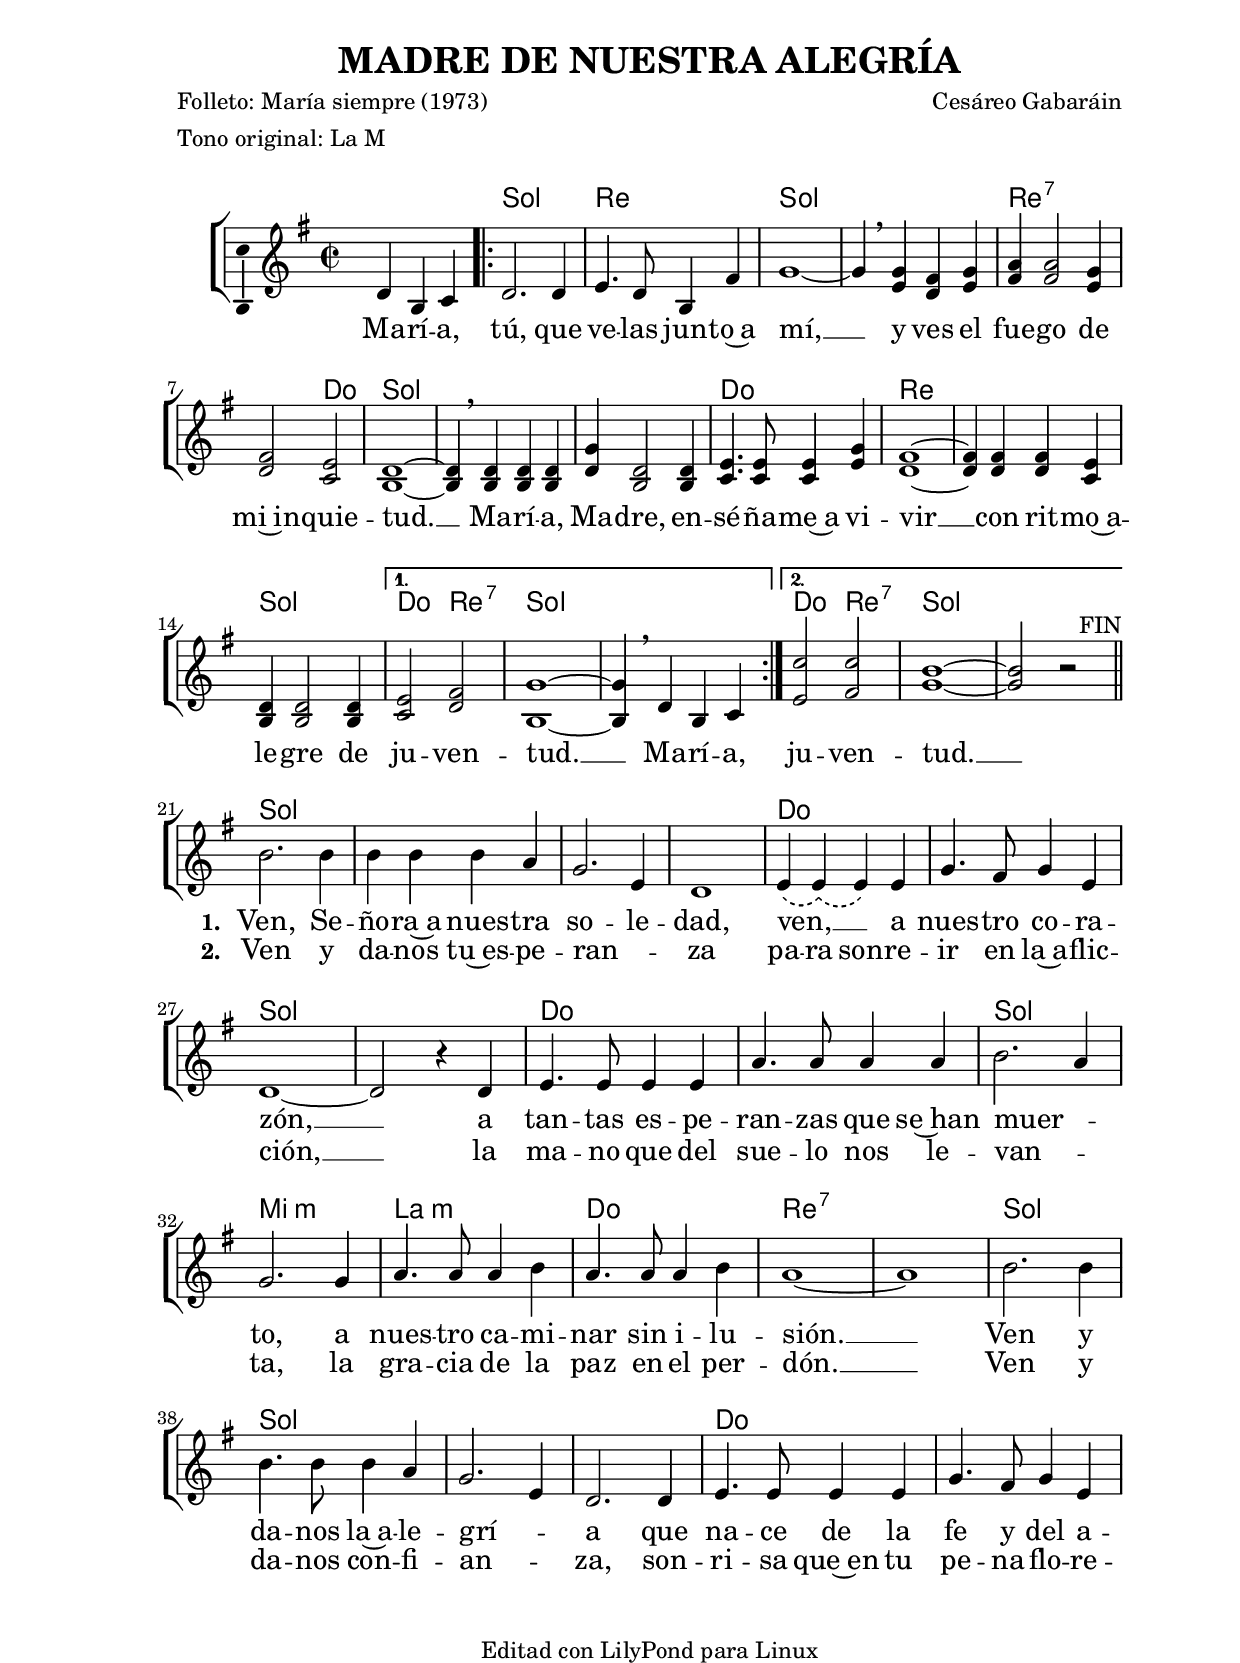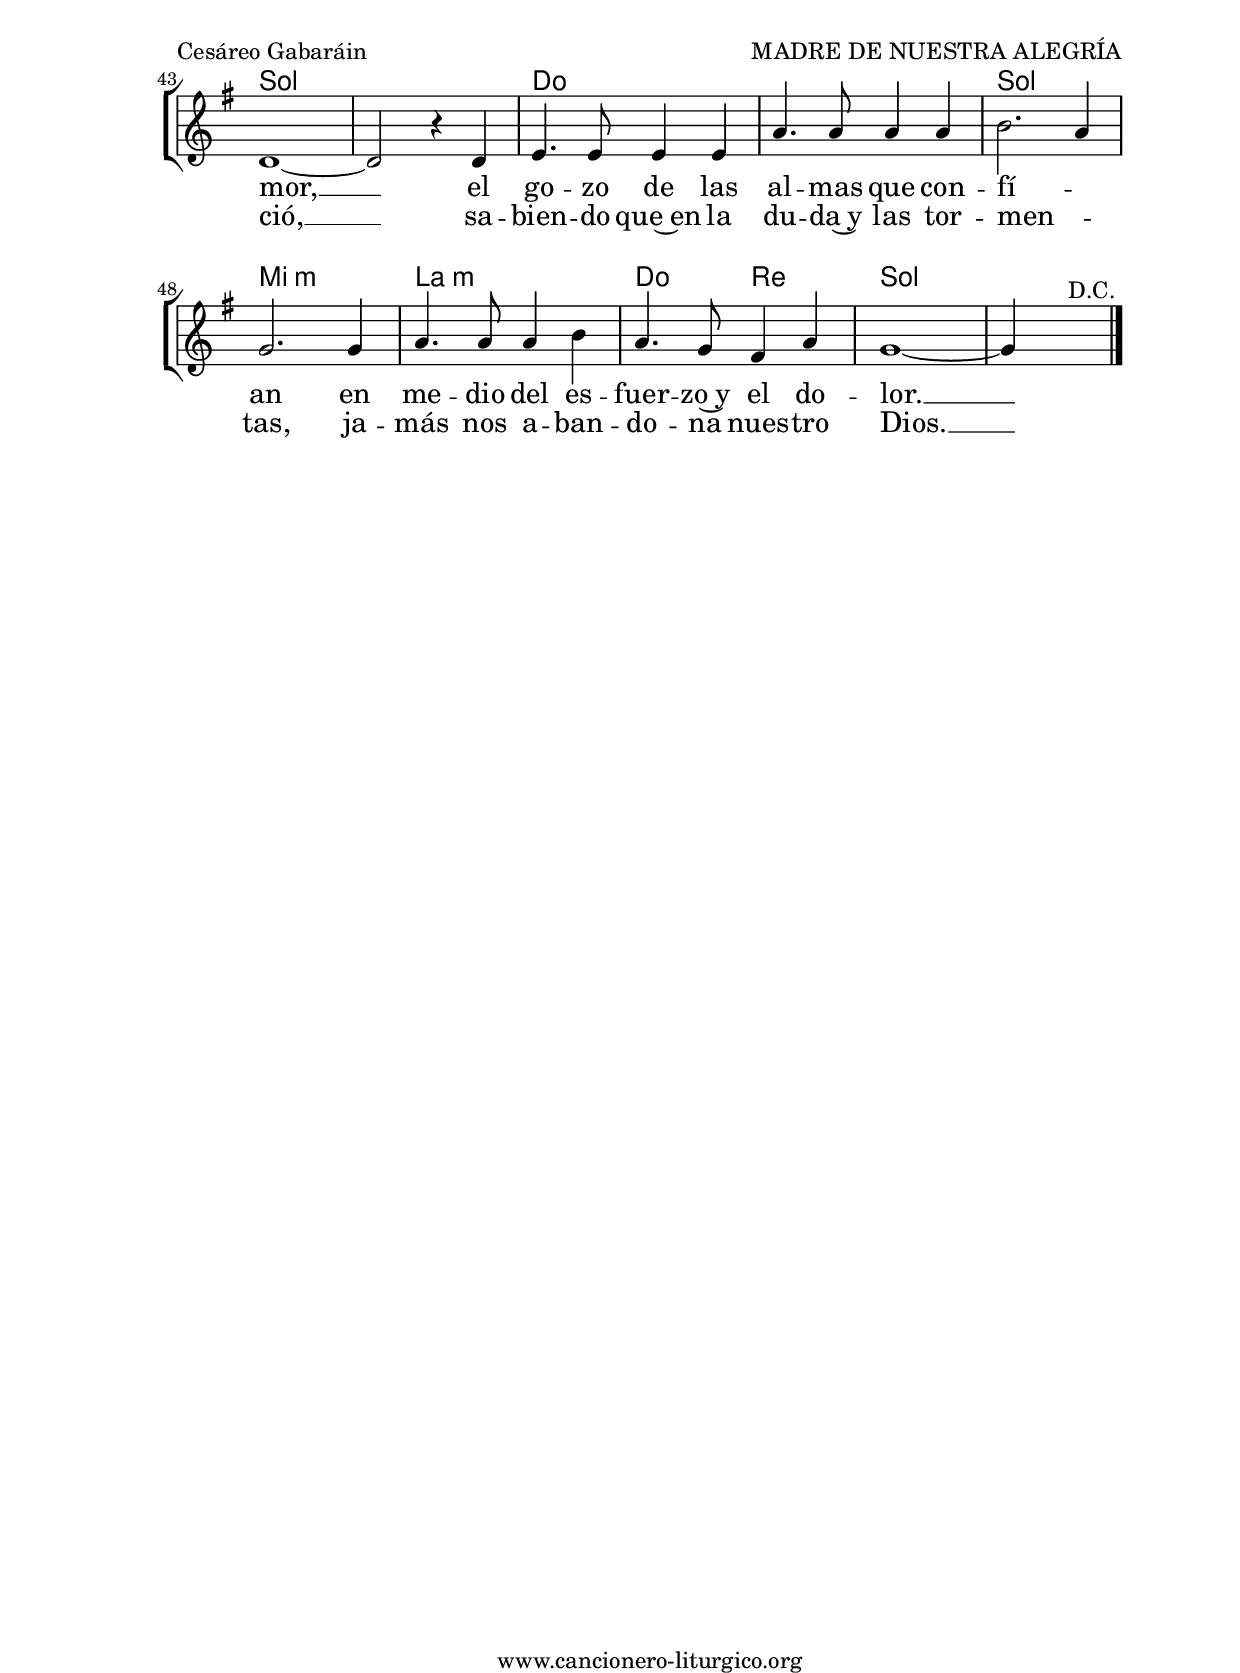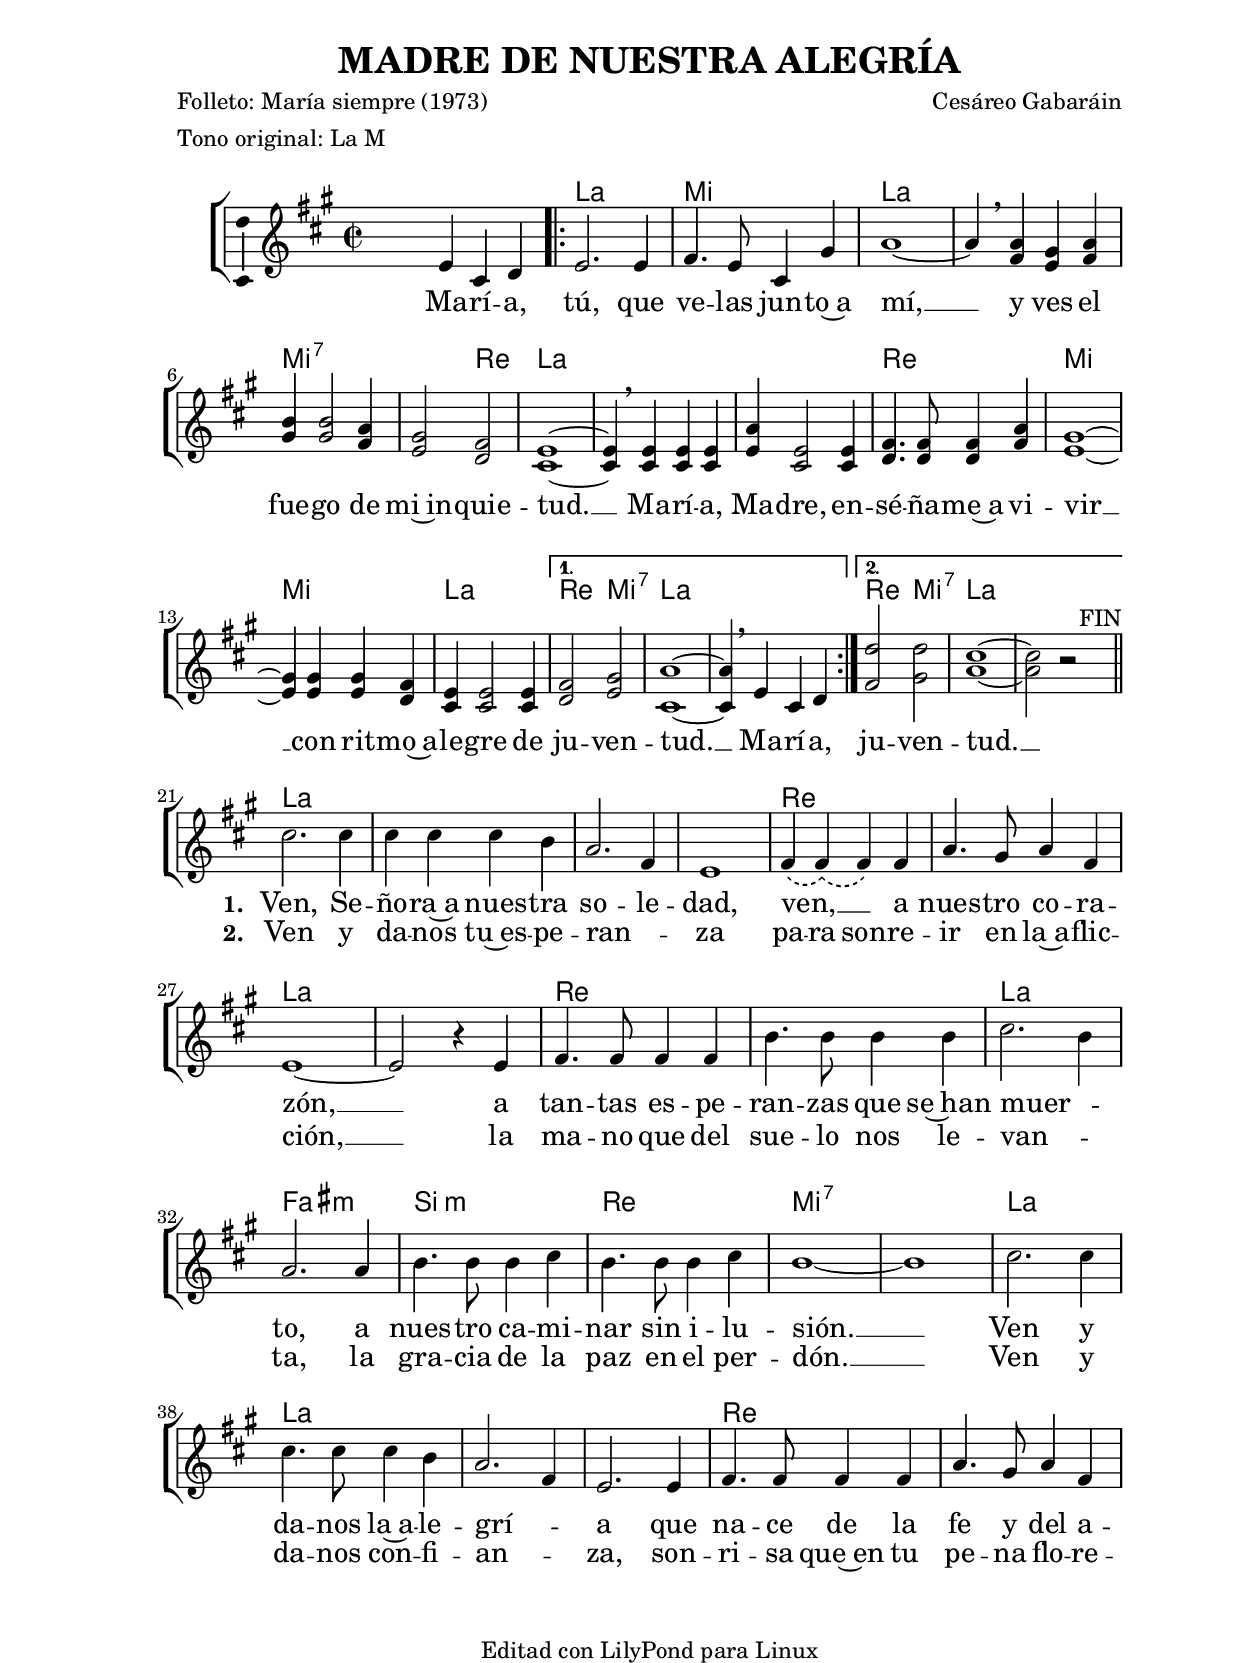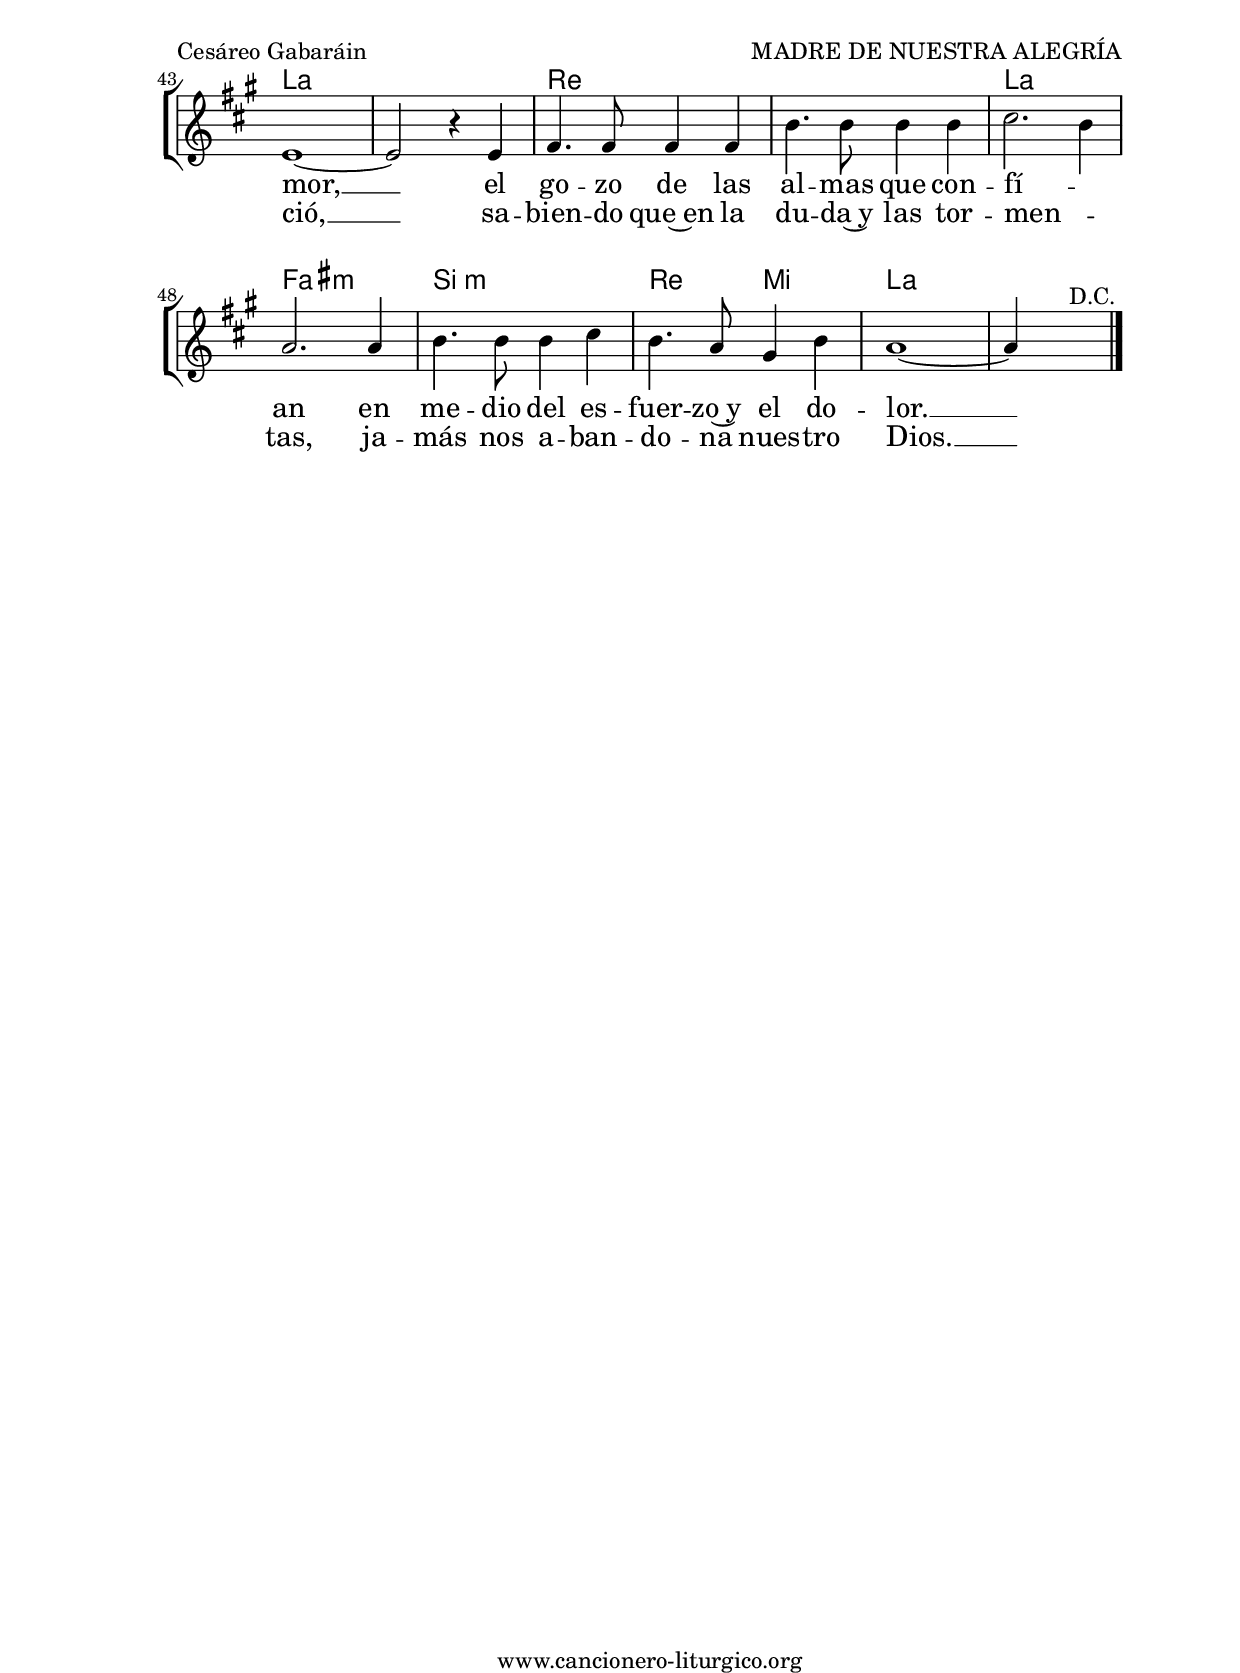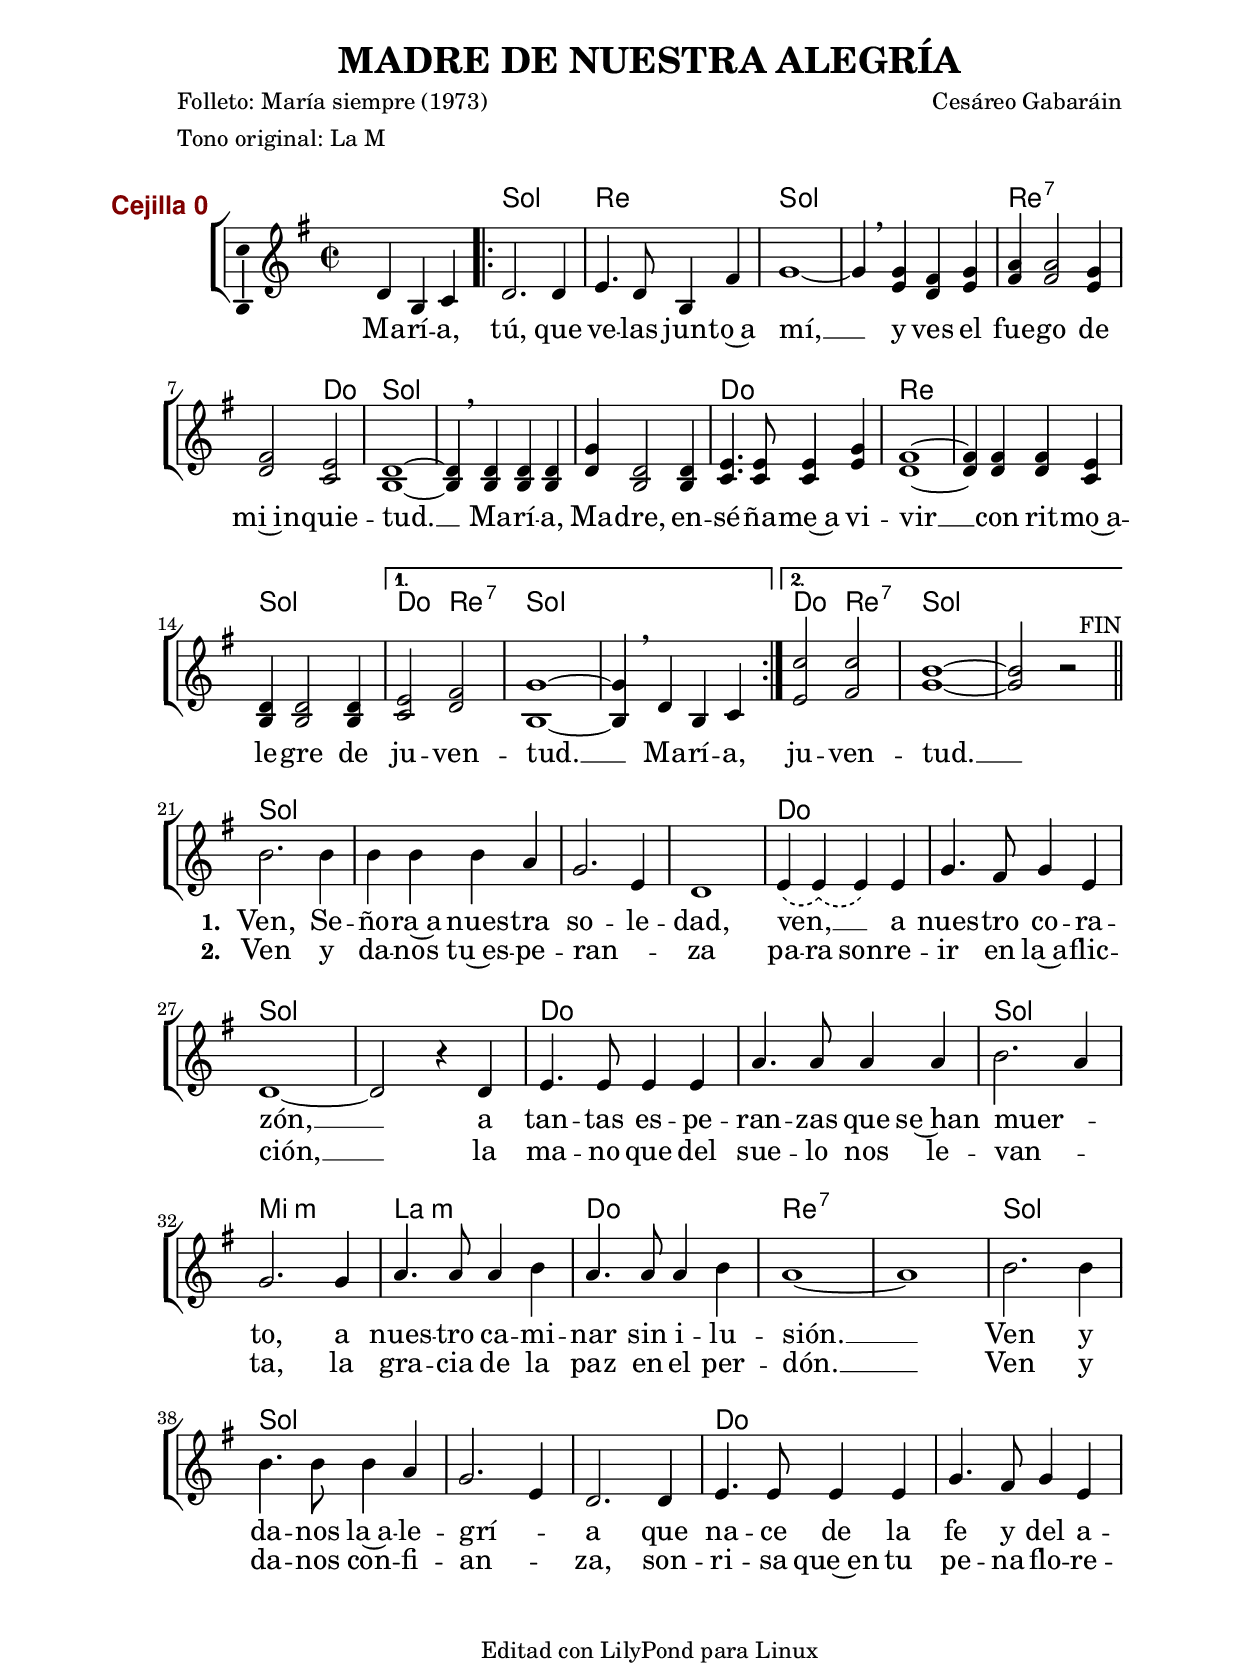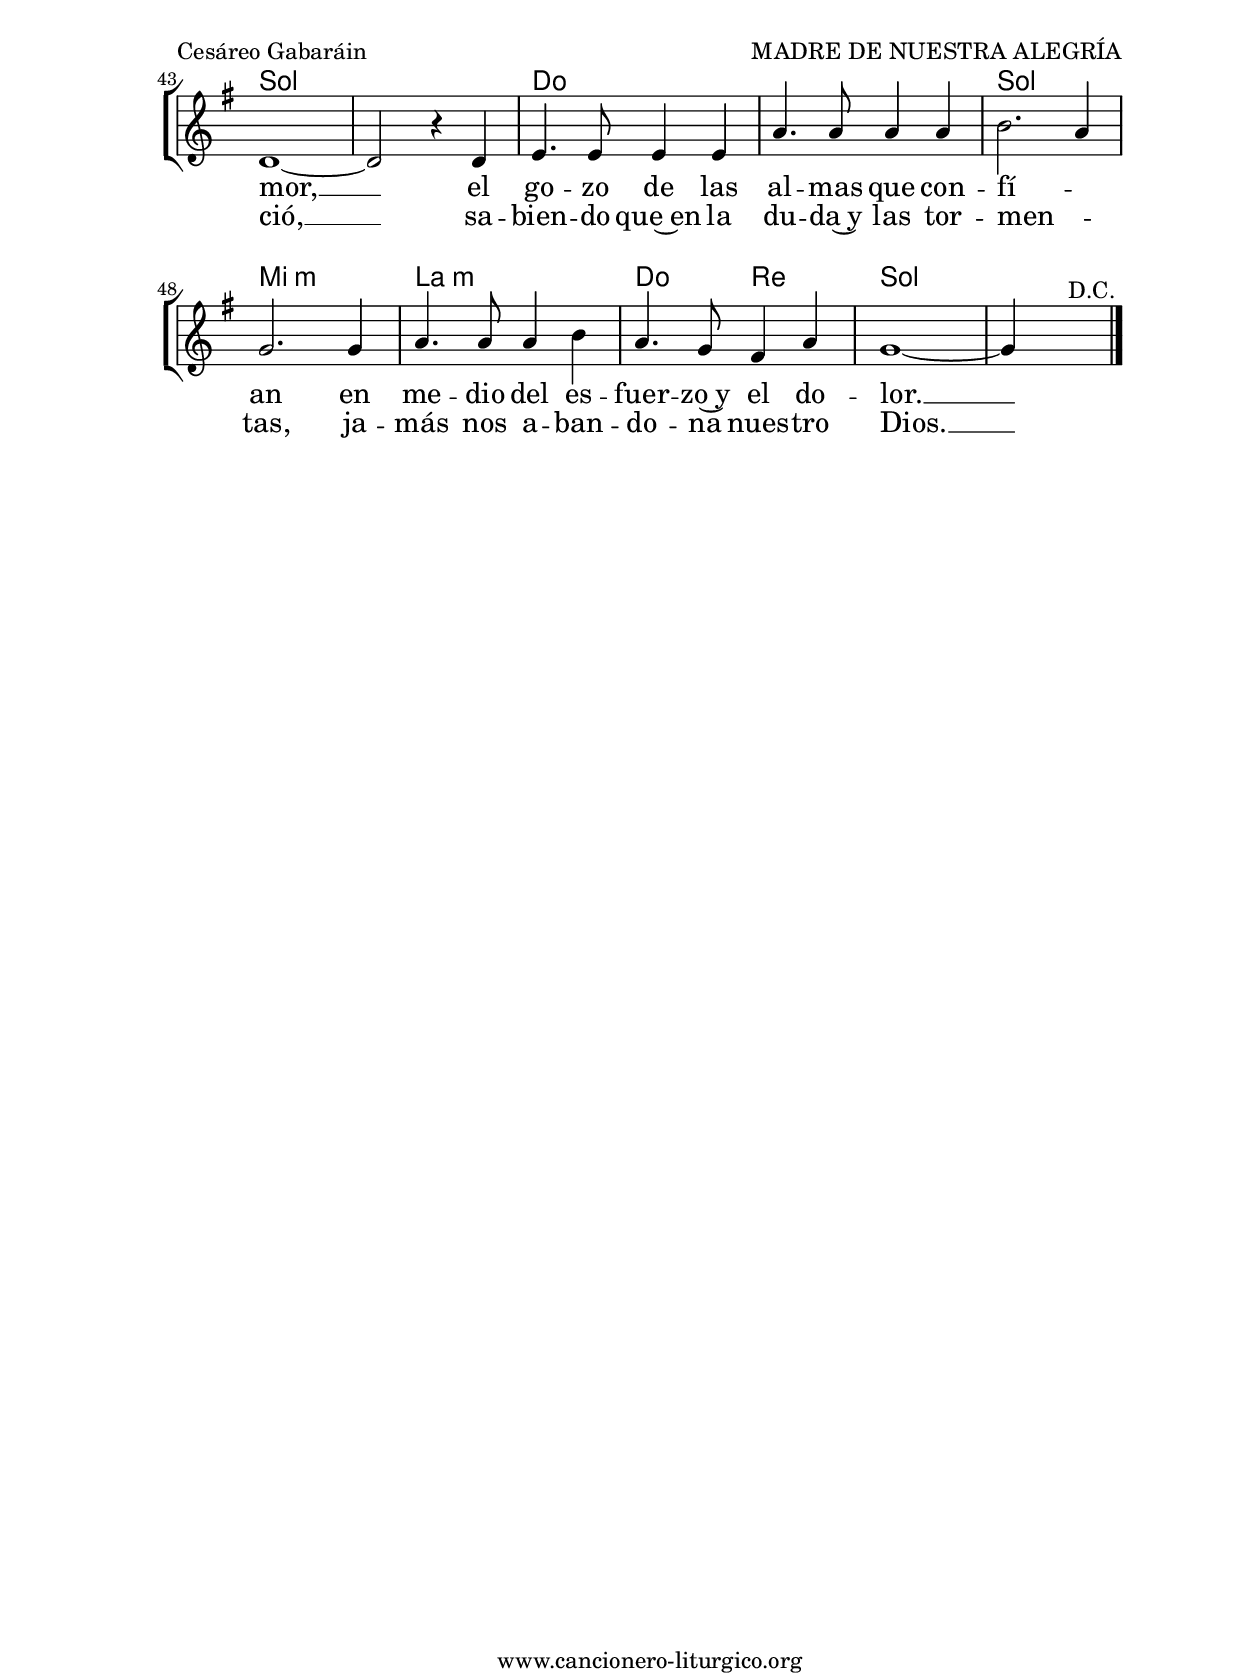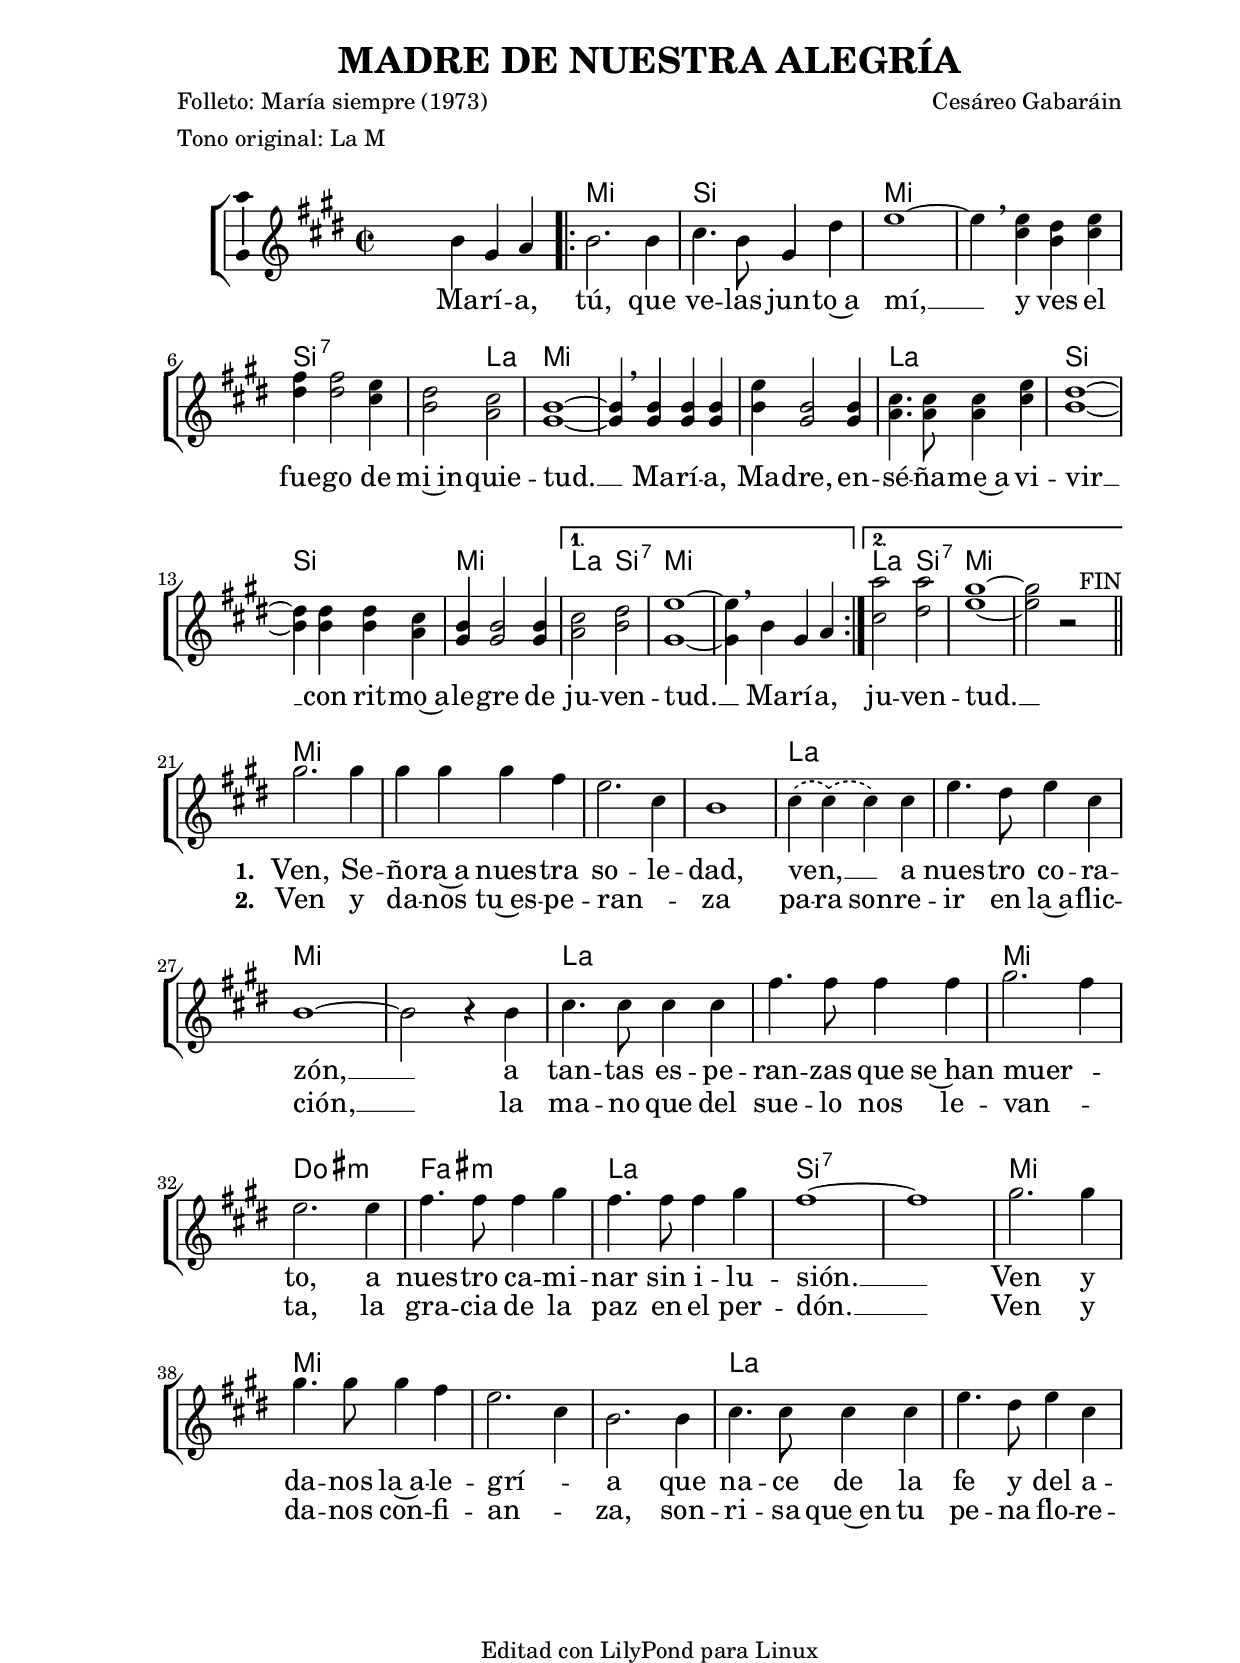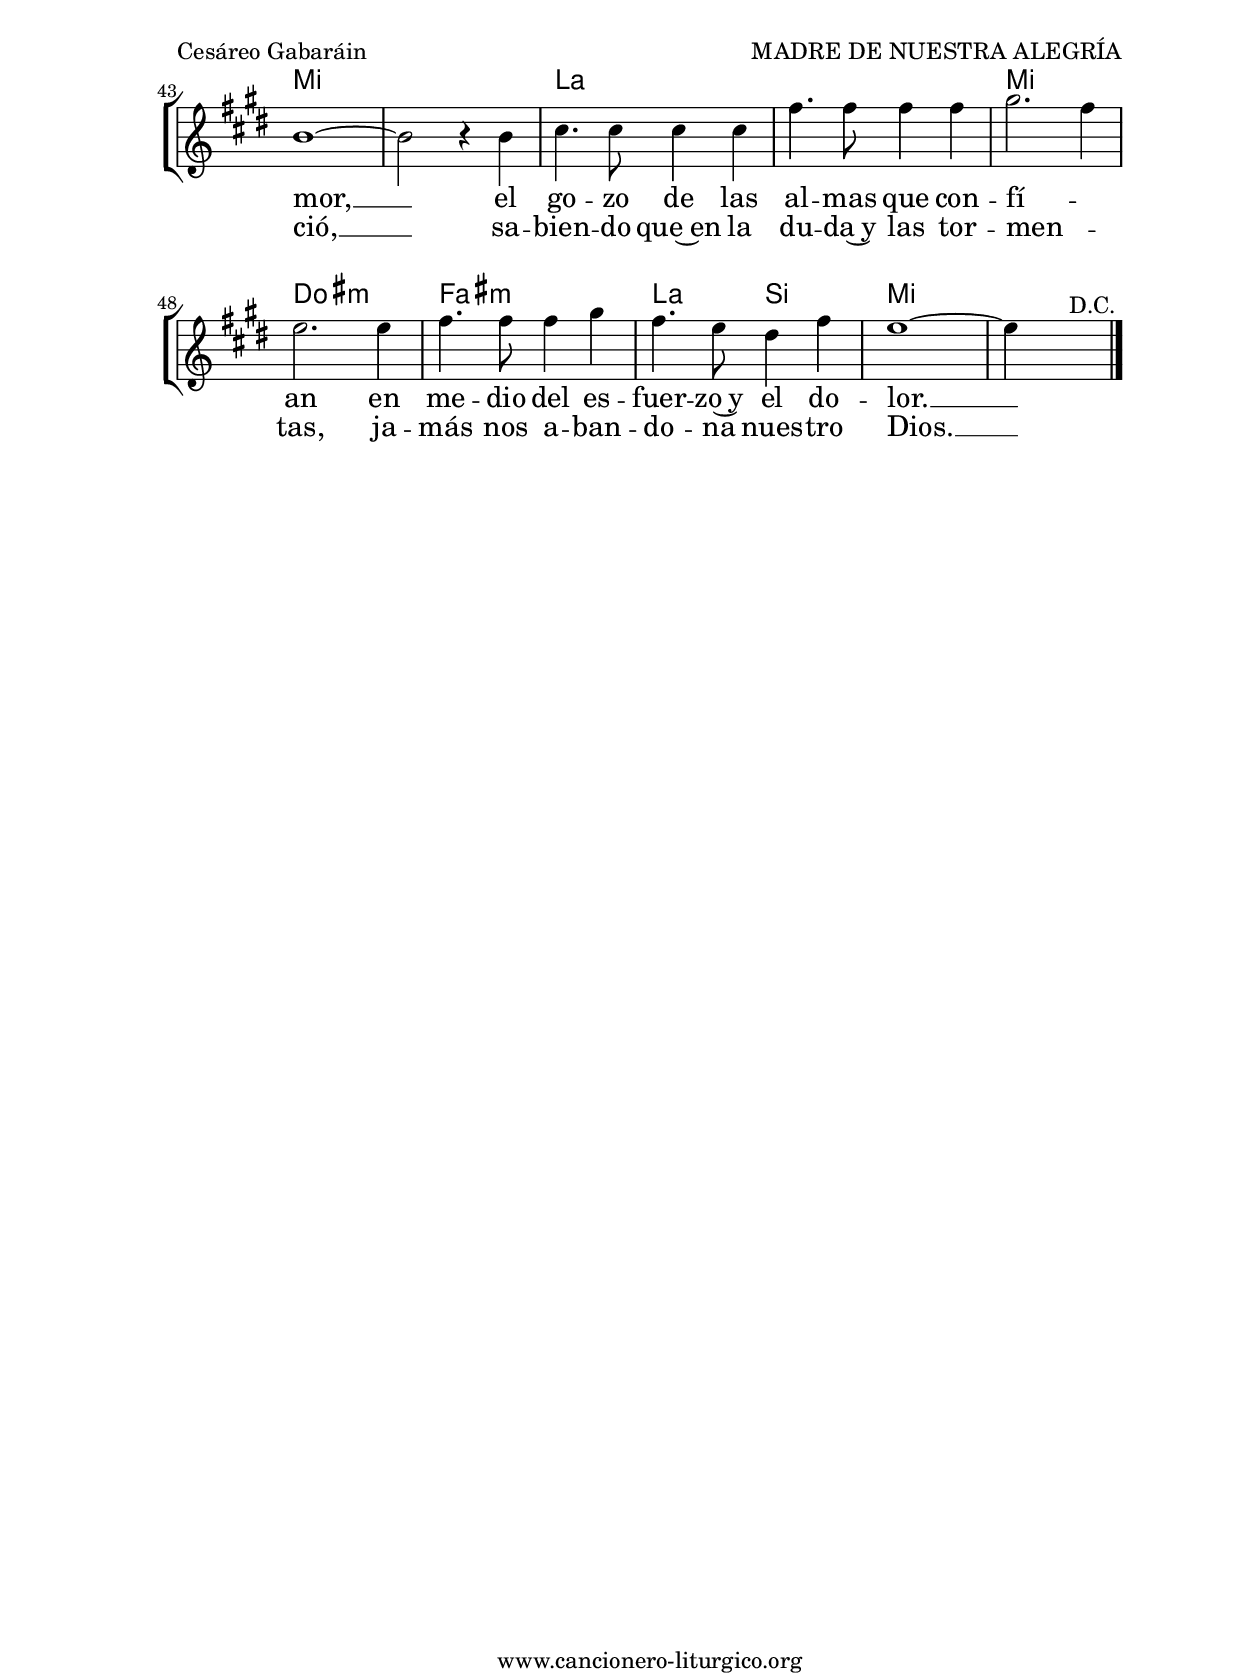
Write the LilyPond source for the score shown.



%versión de lilypond para la que se ha escrito esta partitura:
\version "2.16.0"

	%Tamaño papel
	#(set-default-paper-size "a4")
	%Tamaño partitura
	#(set-global-staff-size 20)
	%No responde al pulsar sobre una nota
	#(ly:set-option 'point-and-click #f)

%parámetros del encabezamiento:
\header {
	title = "MADRE DE NUESTRA ALEGRÍA"
	subtitle = ""
	composer = "Cesáreo Gabaráin"
	poet = "Folleto: María siempre (1973)"
	meter = "Tono original: La M"
	arranger = ""
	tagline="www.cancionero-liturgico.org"
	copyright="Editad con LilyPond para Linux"
	tiempo = ""
	usos = "Virgen"
	letra = ""
	}

%parámetros asociados al papel:
\paper  {
	oddHeaderMarkup = \markup {\fill-line { \on-the-fly #not-first-page \fromproperty #'header:title \on-the-fly #not-first-page \fromproperty #'header:composer }}
	evenHeaderMarkup = \markup {\fill-line { \fromproperty #'header:composer \fromproperty #'header:title }}
	#(set-paper-size "a4")
	print-page-number = ##f
	first-page-number = 1
	print-first-page-number = ##f
%	head-separation = 3.0 \cm
	top-margin = 2.0 \cm
%%%	bottom-margin = 0.5\cm
	bottom-margin = 0.0\cm
	left-margin = 3.0 \cm
	line-width = 16.0 \cm 
	indent = 8\mm
	interscoreline = 2.\mm
	between-system-space = 15\mm
%	para que las partituras no llenen la hoja:
	ragged-bottom = ##t
%	idem para la última hoja:
	ragged-last-bottom = ##f
%	para que las partituras llenen el ancho del papel:
	ragged-last = ##f
	after-title-space = 2.5 \cm
%page-count=1
system-count=9

	%Flexible Vertical Spacing
%	markup-markup-spacing =
%	#'((basic-distance . 15) (minimum-distance . 15) (padding . 3))
	markup-system-spacing =
	#'((basic-distance . 15) (minimum-distance . 15) (padding . 3))
	system-system-spacing =
	#'((basic-distance . 15) (minimum-distance . 15) (padding . 3))
	score-system-spacing =
	#'((basic-distance . 15) (minimum-distance . 15) (padding . 5))
%	top-system-spacing = % header
%	#'((basic-distance . 8) (minimum-distance . 0) (padding . 0))
%	top-markup-spacing =
%	#'((basic-distance . 20) (minimum-distance . 20) (padding . 0))
	last-bottom-spacing = % footer
	#'((basic-distance . 5) (minimum-distance . 5) (padding . 0))
%	score-markup-spacing =
%	#'((basic-distance . 16) (minimum-distance . 13) (padding . 0))

	}


%parámetros que afectan a toda la partitura:
global =  {
	%clave de sol (G):
	\clef G
	%armadura:
	\transpose a g
	\key a \major
	\tempo 4=160
	\set Score.tempoHideNote = ##t
	}


acordes = {
	\italianChords
	\chordmode {
	\transpose a g
{

s1

\repeat volta 2 {
a1 e a a e:7 s2 d2 a1 a a d e e a
}

\alternative{
{
d2 e2:7 a1 s
}
{
d2 e2:7 a1 a
}
}

a1 a a a d d a a d d a fis:m b:m
d e:7 s

a1 a a a d d a a d d a fis:m b:m
d2 e2 a1 s

}
	}
}

melodia =

	\transpose a g
{

	\relative c'{
	\time 2/2

\phrasingSlurDashed

	s4 e4 cis d

	\repeat volta 2 {
%\mark \markup { \musicglyph #"scripts.segno" }
	e2. e4
	fis4. e8 cis4 gis'
	a1~
	a4 \breathe 

<<
{
	a gis a
	b b2 a4
	gis2 fis
	e1~
	e4 \breathe e e e
	a4 e2 e4
	fis4. fis8 fis4 a
	gis1~
	gis4 gis gis fis
	e4 e2 e4

}

{

	fis e fis
	gis gis2 fis4
	e2 d
	cis1~
	cis4 \breathe cis cis cis
	e4 cis2 cis4
	d4. d8 d4 fis
	e1~
	e4 e e d
	cis4 cis2 cis4

}
>>

	}
	\alternative{
	{
<<
{

	fis2 gis
	a1~
	a4

}

{

	d,2 e
	cis1~
	cis4
}
>>

\breathe e4 cis d

	}
	{
<<
{

	d'2 d
	cis1~
	cis2

}

{

	fis,2 gis
	a1~
	a2

}
>>

r2^"   FIN"

	}
	}

	\bar "||"
	\break

	cis2. cis4
	cis4 cis cis b
	a2. fis4
	e1
	fis4 \(fis\) \(fis\) fis
	a4. gis8 a4 fis
	e1~
	e2 r4 e4
	fis4. fis8 fis4 fis
	b4. b8 b4 b
	cis2. b4
	a2. a4
	b4. b8 b4 cis

	b4. b8 b4 cis
	b1~
	b1


	cis2. cis4
	cis4. cis8 cis4 b
	a2. fis4
	e2. e4
	fis4. fis8 fis4 fis
	a4. gis8 a4 fis
	e1~
	e2 r4 e4
	fis4. fis8 fis4 fis
	b4. b8 b4 b
	cis2. b4
	a2. a4
	b4. b8 b4 cis

	b4. a8 gis4 b
	a1~
	a4 s4*3^"   D.C. "

	\bar "|."

	}
	}

texto = \lyricmode {
Ma -- rí -- a, tú, que ve -- las jun -- to~a mí, __
y ves el fue -- go de mi~in -- quie -- tud. __
Ma -- rí -- a, Ma -- dre, en -- sé -- ña -- me~a vi -- vir __
con rit -- mo~a -- le -- gre de ju -- ven -- tud. __
Ma -- rí -- a,
ju -- ven -- tud. __

\set stanza =#"1. " Ven, Se -- ño -- ra~a nues -- tra so -- le -- dad,
ven, __ _ _ a nues -- tro co -- ra -- zón, __
a tan -- tas es -- pe -- ran -- zas que se~han muer -- _ to,
a nues -- tro ca -- mi -- nar sin i -- lu -- sión. __

Ven y da -- nos la~a -- le -- grí -- _ a
que na -- ce de la fe y del a -- mor, __
el go -- zo de las al -- mas que con -- fí -- _ an
en me -- dio del es -- fuer -- zo~y el do -- lor. __

	}

textodos = \lyricmode {
\skip 1 \skip 1 \skip 1 \skip 1 \skip 1 \skip 1 \skip 1 \skip 1
\skip 1 \skip 1 \skip 1 \skip 1 \skip 1 \skip 1 \skip 1 \skip 1
\skip 1 \skip 1 \skip 1 \skip 1 \skip 1 \skip 1 \skip 1 \skip 1
\skip 1 \skip 1 \skip 1 \skip 1 \skip 1 \skip 1 \skip 1 \skip 1
\skip 1 \skip 1 \skip 1 \skip 1 \skip 1 \skip 1 \skip 1 \skip 1
\skip 1 \skip 1 \skip 1 \skip 1 \skip 1

\set stanza =#"2. " Ven y da -- nos tu~es -- pe -- ran -- _ za
pa -- ra son -- re -- ir en la~a -- flic -- ción, __
la ma -- no que del sue -- lo nos le -- van -- _ ta,
la gra -- cia de la paz en el per -- dón. __

Ven y da -- nos con -- fi -- an -- _ za,
son -- ri -- sa que~en tu pe -- na flo -- re -- ció, __
sa -- bien -- do que~en la du -- da~y las tor -- men -- _ tas,
ja -- más nos a -- ban -- do -- na nues -- tro Dios. __

	}


acordesStaff = \context ChordNames = acordesStaff <<
	\set chordChanges = ##t
	\acordes
	>>


%%%%%%%%%%%%%%%%%%%%%%%%%%%%%%%%%%% CEJILLA %%%%%%%%%%%%%%%%%%%%%%%%%%%%%%%%%%%
acordescejilla = {
%%%	\override ChordNames.ChordName #'font-size = #-1
%%%	\override ChordNames.ChordName #'font-series = #'bold
	\transpose c c {
		\acordes
		}
	}

acordescejillaStaff = \context ChordNames = acordescejillaStaff <<
	\set Staff.instrumentName = \markup \with-color #darkred \larger \bold \sans "Cejilla 0"
	\set chordChanges = ##t
	\acordescejilla
	>>
%%%%%%%%%%%%%%%%%%%%%%%%%%%%%%%%%%% CEJILLA %%%%%%%%%%%%%%%%%%%%%%%%%%%%%%%%%%%


vozStaff = \context Voice = vozStaff
\with {\consists "Ambitus_engraver"}
<<
%	\set Staff.instrumentName = ""
%	\set Staff.shortInstrumentName = ""
%	\set Staff.midiInstrument = #"cbrinet"
%	\set Staff.midiInstrument = #"cello"
%	\set Staff.midiInstrument = #"flute"
	\set Staff.midiInstrument = #"electric guitar (jazz)"
%	\set Staff.midiInstrument = #"english horn"
%	\set Staff.midiInstrument = #"violin"
%	\set Staff.midiInstrument = #"glockenspiel"
	\set Staff.midiMinimumVolume = #0.7
	\set Staff.midiMaximumVolume = #0.9
	\global
	\melodia
	>>

textoStaff = \context Lyrics = textoStaff <<
	\lyricsto vozStaff \texto
	>>

textodosStaff = \context Lyrics = textodosStaff <<
	\lyricsto vozStaff \textodos
	>>


\book {
	\score {
		\context ChoirStaff {
			\override StaffGroup.SystemStartBracket #'collapse-height = #1
			\override Score.SystemStartBar #'collapse-height = #1
			<<
			\acordesStaff
			\vozStaff
			\textoStaff
			\textodosStaff
			>>
			}
		\layout {
	    		\context {
				\Lyrics
				\override LyricText #'font-size = #2
				}
	   		 \context {
				\Score
				\override StaffSymbol #'staff-space = #(magstep +3)
				}
			}
		}
	\score {
		\unfoldRepeats
		\context ChoirStaff {
			<<
			\acordesStaff
			\vozStaff
			>>
			}
		\midi {
	  		\context {
	  			\Score
				tempoWholesPerMinute = #(ly:make-moment 70 4)
				}
			}
		}
	}


%Partitura para guitarra
#(define output-suffix "G")
\book {
	\score {
		\context ChoirStaff {
			\override StaffGroup.SystemStartBracket #'collapse-height = #1
			\override Score.SystemStartBar #'collapse-height = #1
			<<
			\acordescejillaStaff
			\vozStaff
			\textoStaff
			\textodosStaff
			>>
			}
		\layout {
%%%%%%%%%%%%%%%%%%%%%%%%%%%%%%%%%%% CEJILLA %%%%%%%%%%%%%%%%%%%%%%%%%%%%%%%%%%%
			\context {
				\ChordNames \consists Instrument_name_engraver
				}
%%%%%%%%%%%%%%%%%%%%%%%%%%%%%%%%%%% CEJILLA %%%%%%%%%%%%%%%%%%%%%%%%%%%%%%%%%%%
	    		\context {
				\Lyrics
				\override LyricText #'font-size = #2
				}
	   		 \context {
				\Score
				\override StaffSymbol #'staff-space = #(magstep +3)
				}
			}
		}
	}


#(define output-suffix "C")
\book {
	\score {
		\context ChoirStaff {
			\override StaffGroup.SystemStartBracket #'collapse-height = #1
			\override Score.SystemStartBar #'collapse-height = #1
\transpose c d
			<<
			\acordesStaff
			\vozStaff
			\textoStaff
			\textodosStaff
			>>
			}
		\layout {
	    		\context {
				\Lyrics
				\override LyricText #'font-size = #2
				}
	   		 \context {
				\Score
				\override StaffSymbol #'staff-space = #(magstep +3)
				}
			}
		}
	}


#(define output-suffix "S")
\book {
	\score {
		\context ChoirStaff {
			\override StaffGroup.SystemStartBracket #'collapse-height = #1
			\override Score.SystemStartBar #'collapse-height = #1
\transpose c a
			<<
			\acordesStaff
			\vozStaff
			\textoStaff
			\textodosStaff
			>>
			}
		\layout {
	    		\context {
				\Lyrics
				\override LyricText #'font-size = #2
				}
	   		 \context {
				\Score
				\override StaffSymbol #'staff-space = #(magstep +3)
				}
			}
		}
	}


